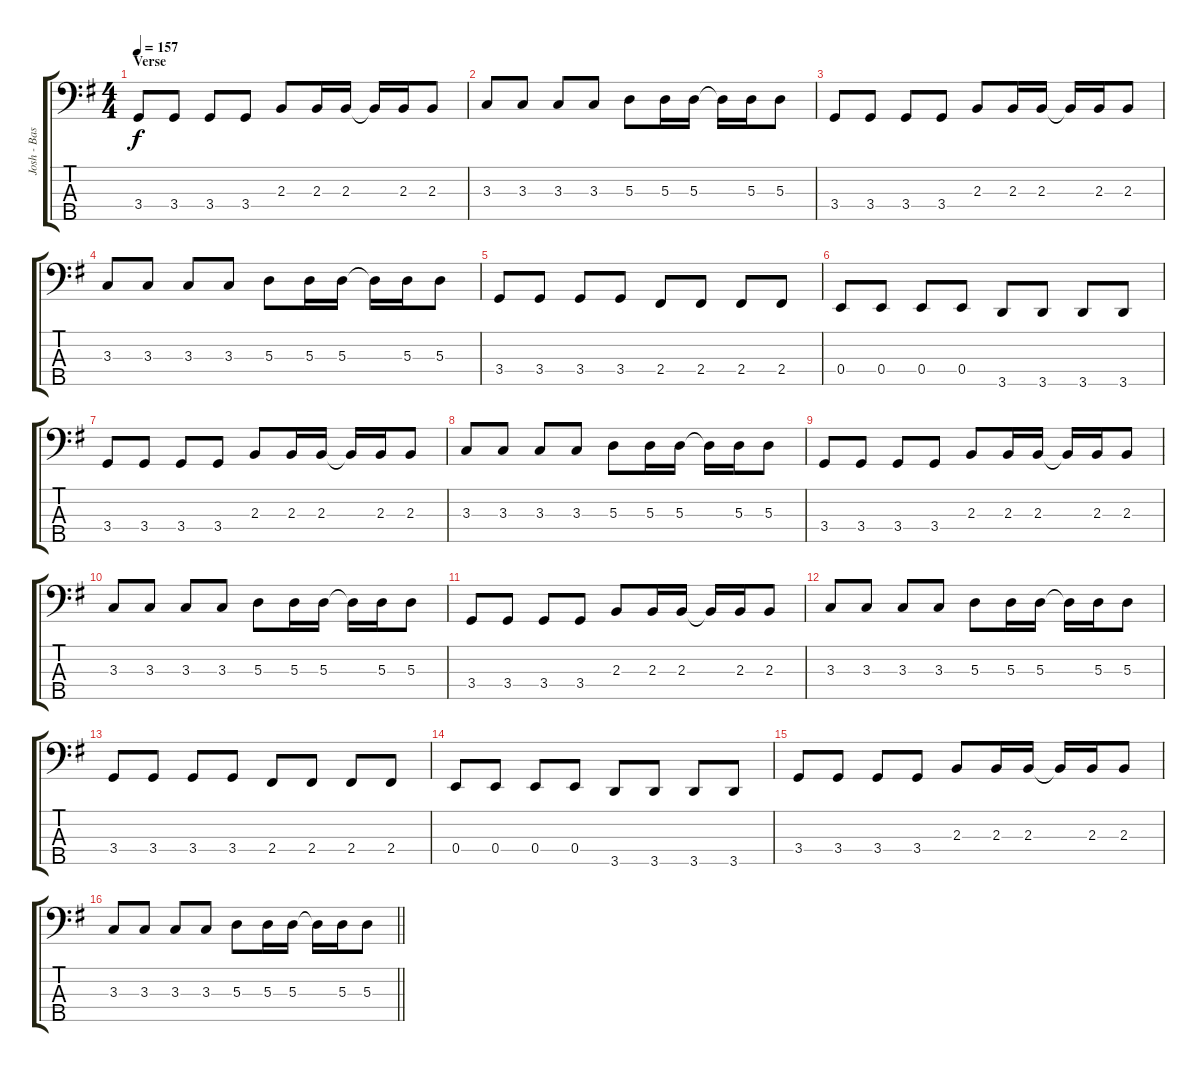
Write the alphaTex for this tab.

\track ("Josh - Bass" "Josh - Bas") {instrument electricbassfinger}
\staff {score tabs}
\tuning (G2 D2 A1 E1 B0) {hide}
\ts (4 4)
\section ("" "Verse")
\tempo 157
\clef f4
\ks g
3.4.8{dy f} 3.4.8 3.4.8 3.4.8 2.3.8 2.3.16 2.3.16 2.3{t}.16 2.3.16 2.3.8 |
3.3.8 3.3.8 3.3.8 3.3.8 5.3.8 5.3.16 5.3.16 5.3{t}.16 5.3.16 5.3.8 |
3.4.8 3.4.8 3.4.8 3.4.8 2.3.8 2.3.16 2.3.16 2.3{t}.16 2.3.16 2.3.8 |
3.3.8 3.3.8 3.3.8 3.3.8 5.3.8 5.3.16 5.3.16 5.3{t}.16 5.3.16 5.3.8 |
3.4.8 3.4.8 3.4.8 3.4.8 2.4.8 2.4.8 2.4.8 2.4.8 |
0.4.8 0.4.8 0.4.8 0.4.8 3.5.8 3.5.8 3.5.8 3.5.8 |
3.4.8 3.4.8 3.4.8 3.4.8 2.3.8 2.3.16 2.3.16 2.3{t}.16 2.3.16 2.3.8 |
3.3.8 3.3.8 3.3.8 3.3.8 5.3.8 5.3.16 5.3.16 5.3{t}.16 5.3.16 5.3.8 |
3.4.8 3.4.8 3.4.8 3.4.8 2.3.8 2.3.16 2.3.16 2.3{t}.16 2.3.16 2.3.8 |
3.3.8 3.3.8 3.3.8 3.3.8 5.3.8 5.3.16 5.3.16 5.3{t}.16 5.3.16 5.3.8 |
3.4.8 3.4.8 3.4.8 3.4.8 2.3.8 2.3.16 2.3.16 2.3{t}.16 2.3.16 2.3.8 |
3.3.8 3.3.8 3.3.8 3.3.8 5.3.8 5.3.16 5.3.16 5.3{t}.16 5.3.16 5.3.8 |
3.4.8 3.4.8 3.4.8 3.4.8 2.4.8 2.4.8 2.4.8 2.4.8 |
0.4.8 0.4.8 0.4.8 0.4.8 3.5.8 3.5.8 3.5.8 3.5.8 |
3.4.8 3.4.8 3.4.8 3.4.8 2.3.8 2.3.16 2.3.16 2.3{t}.16 2.3.16 2.3.8 |
\barLineRight lightlight
3.3.8 3.3.8 3.3.8 3.3.8 5.3.8 5.3.16 5.3.16 5.3{t}.16 5.3.16 5.3.8
